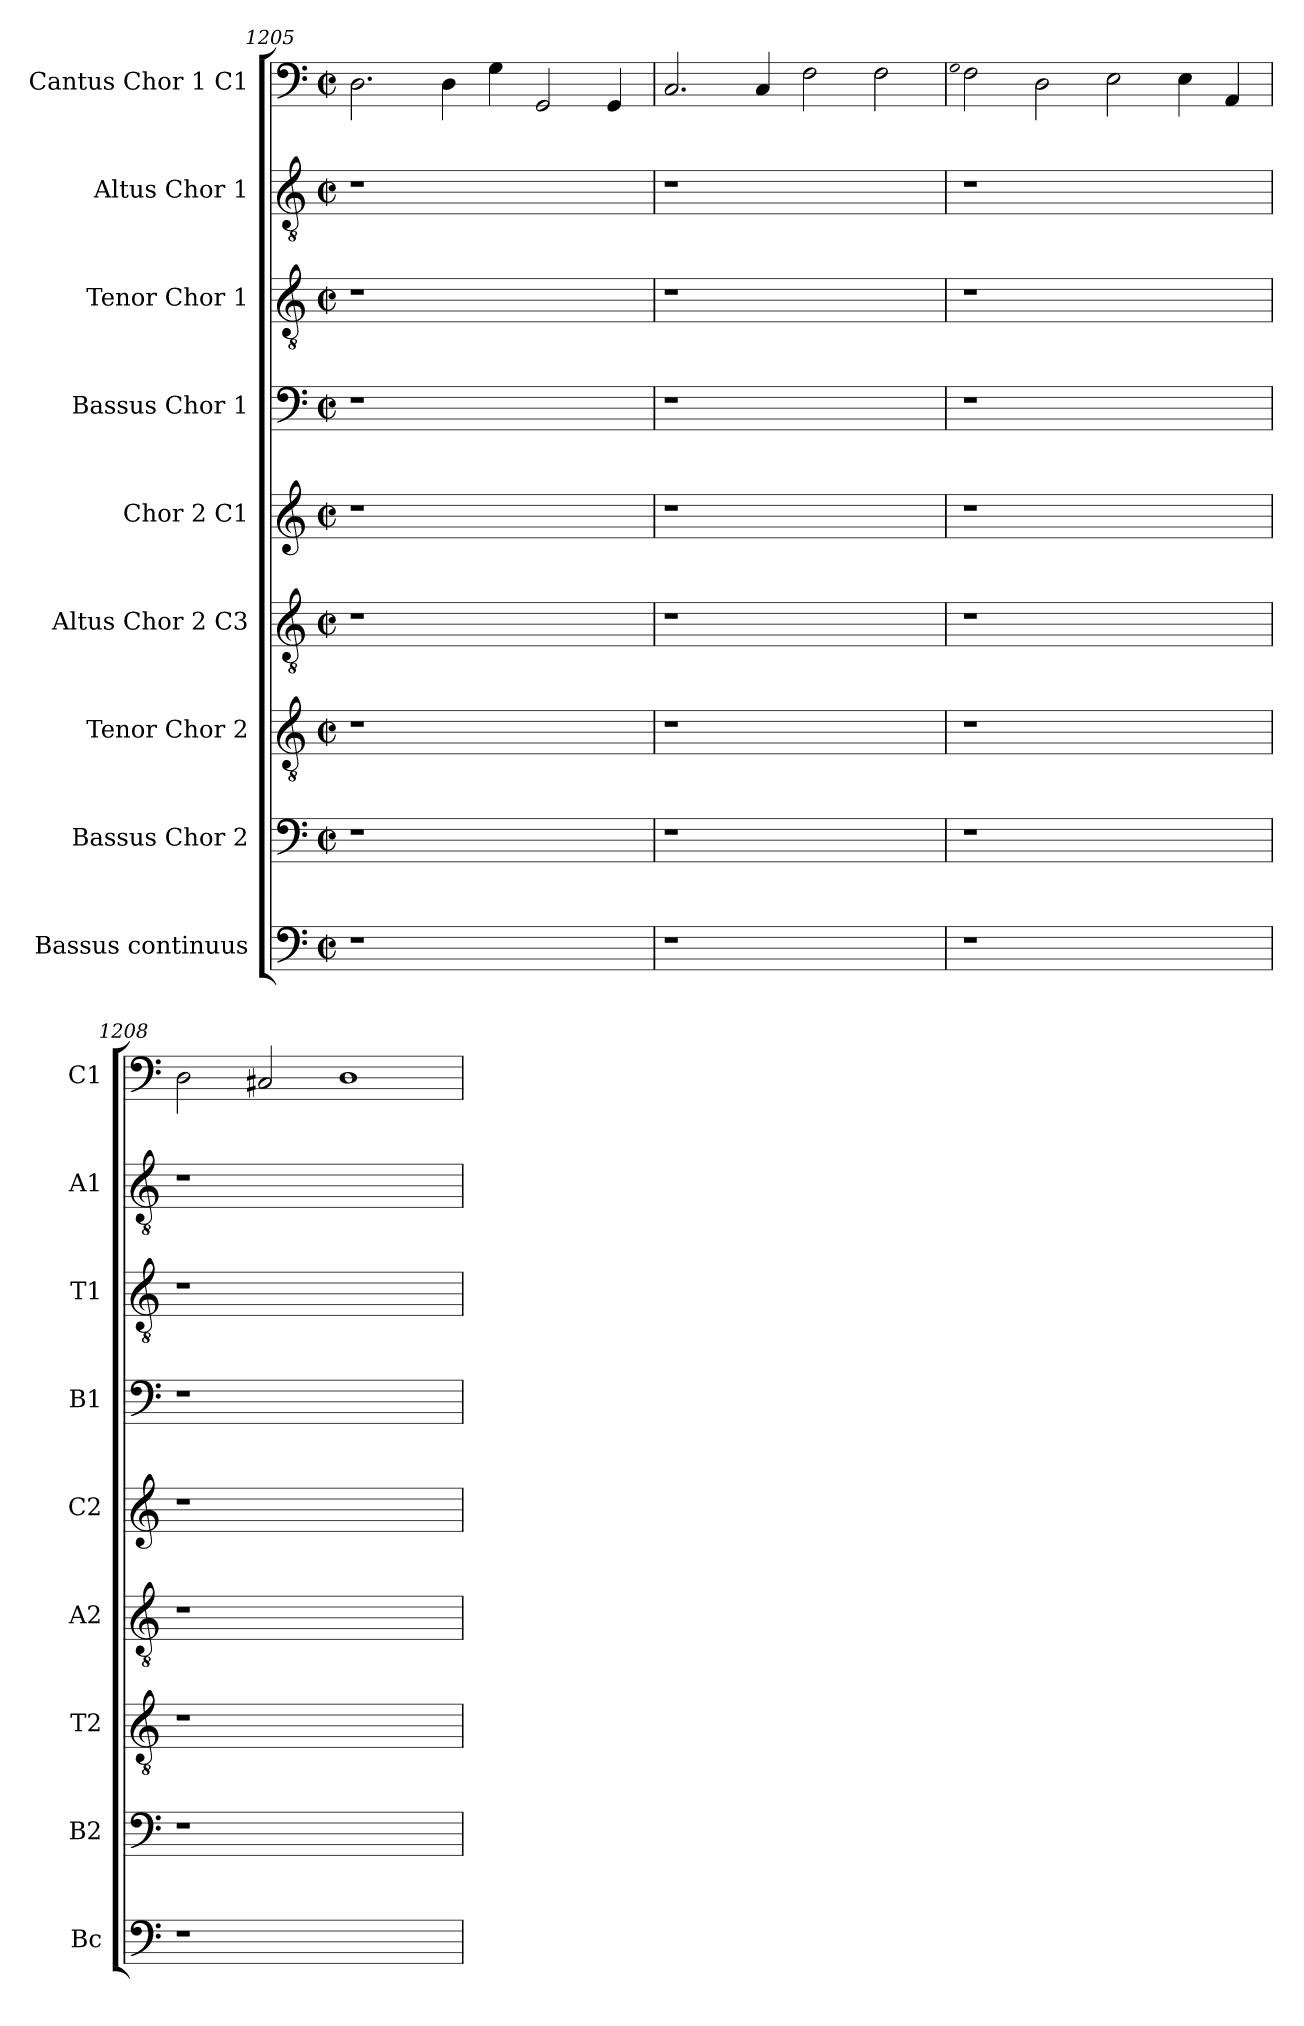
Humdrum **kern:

**kern	**kern	**kern	**kern	**kern	**kern	**kern	**kern	**kern
*part9	*part8	*part7	*part6	*part5	*part4	*part3	*part2	*part1
*staff9	*staff8	*staff7	*staff6	*staff5	*staff4	*staff3	*staff2	*staff1
*I"Bassus continuus	*I"Bassus Chor 2	*I"Tenor Chor 2	*I"Altus Chor 2 C3	*I"Chor 2 C1	*I"Bassus Chor 1	*I"Tenor Chor 1	*I"Altus Chor 1	*I"Cantus Chor 1 C1
*I'Bc	*I'B2	*I'T2	*I'A2	*I'C2	*I'B1	*I'T1	*I'A1	*I'C1
*clefF4	*clefF4	*clefGv2	*clefGv2	*clefG2	*clefF4	*clefGv2	*clefGv2	*clefF4
*ITrd7c12	*	*	*	*	*	*	*	*
*k[]	*k[]	*k[]	*k[]	*k[]	*k[]	*k[]	*k[]	*k[]
*C:	*C:	*C:	*C:	*C:	*C:	*C:	*C:	*C:
*M2/2	*M2/2	*M2/2	*M2/2	*M2/2	*M2/2	*M2/2	*M2/2	*M2/2
*met(c|)	*met(c|)	*met(c|)	*met(c|)	*met(c|)	*met(c|)	*met(c|)	*met(c|)	*met(c|)
=1205	=1205	=1205	=1205	=1205	=1205	=1205	=1205	=1205
1r	1r	1r	1r	1r	1r	1r	1r	2.D\
.	.	.	.	.	.	.	.	4D\
1ryy	1ryy	1ryy	1ryy	1ryy	1ryy	1ryy	1ryy	4G\
.	.	.	.	.	.	.	.	2GG/
.	.	.	.	.	.	.	.	4GG/
=1206	=1206	=1206	=1206	=1206	=1206	=1206	=1206	=1206
1r	1r	1r	1r	1r	1r	1r	1r	2.C/
.	.	.	.	.	.	.	.	4C/
1ryy	1ryy	1ryy	1ryy	1ryy	1ryy	1ryy	1ryy	2F\
.	.	.	.	.	.	.	.	2F\
!!LO:LB:g=z
=1207	=1207	=1207	=1207	=1207	=1207	=1207	=1207	=1207
!	!	!	!	!	!	!	!	!LO:N:head=open
.	.	.	.	.	.	.	.	1qG
1r	1r	1r	1r	1r	1r	1r	1r	2F\
.	.	.	.	.	.	.	.	2D\
1ryy	1ryy	1ryy	1ryy	1ryy	1ryy	1ryy	1ryy	2E\
.	.	.	.	.	.	.	.	4E\
.	.	.	.	.	.	.	.	4AA/
=1208	=1208	=1208	=1208	=1208	=1208	=1208	=1208	=1208
1r	1r	1r	1r	1r	1r	1r	1r	2D\
.	.	.	.	.	.	.	.	2C#X/
1ryy	1ryy	1ryy	1ryy	1ryy	1ryy	1ryy	1ryy	1D
=	=	=	=	=	=	=	=	=
*-	*-	*-	*-	*-	*-	*-	*-	*-
